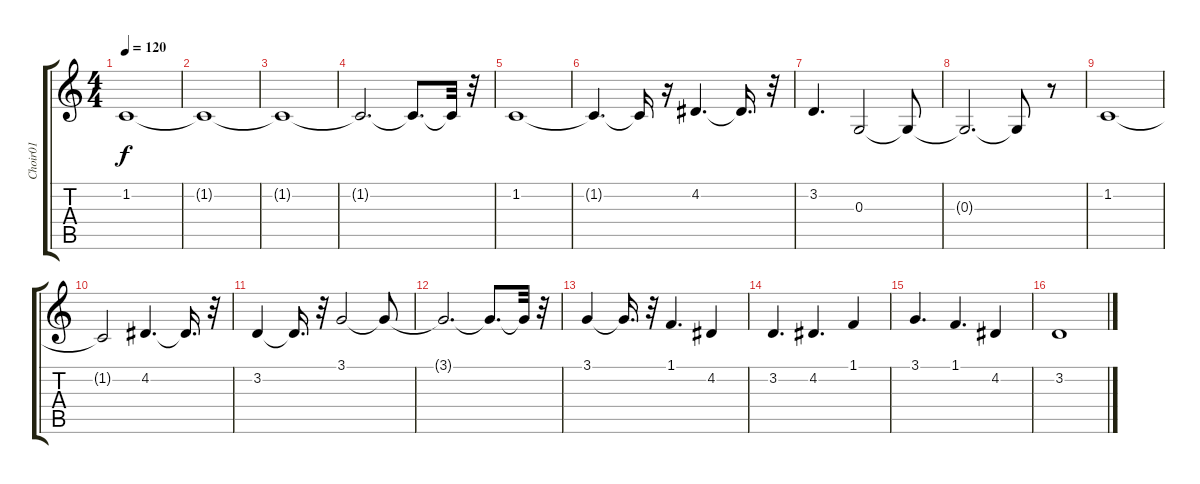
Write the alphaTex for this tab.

\track ("Choir01" "Choir01") {instrument choiraahs}
\staff {score tabs}
\tuning (E4 B3 G3 D3 A2 E2) {hide}
\ts (4 4)
\tempo 120
\clef g2
\ks c
1.2.1{dy f} |
1.2{t}.1 |
1.2{t}.1 |
1.2{t}.2{d} 1.2{t}.8{d} 1.2{t}.32 r.32 |
1.2.1 |
1.2{t}.4{d} 1.2{t}.16 r.16 4.2.4{d} 4.2{t}.16{d} r.32 |
3.2.4{d} 0.3.2 0.3{t}.8 |
0.3{t}.2{d} 0.3{t}.8 r.8 |
1.2.1 |
1.2{t}.2 4.2.4{d} 4.2{t}.16{d} r.32 |
3.2.4 3.2{t}.16{d} r.32 3.1.2 3.1{t}.8 |
3.1{t}.2{d} 3.1{t}.8{d} 3.1{t}.32 r.32 |
3.1.4 3.1{t}.16{d} r.32 1.1.4{d} 4.2.4 |
3.2.4{d} 4.2.4{d} 1.1.4 |
3.1.4{d} 1.1.4{d} 4.2.4 |
3.2.1
